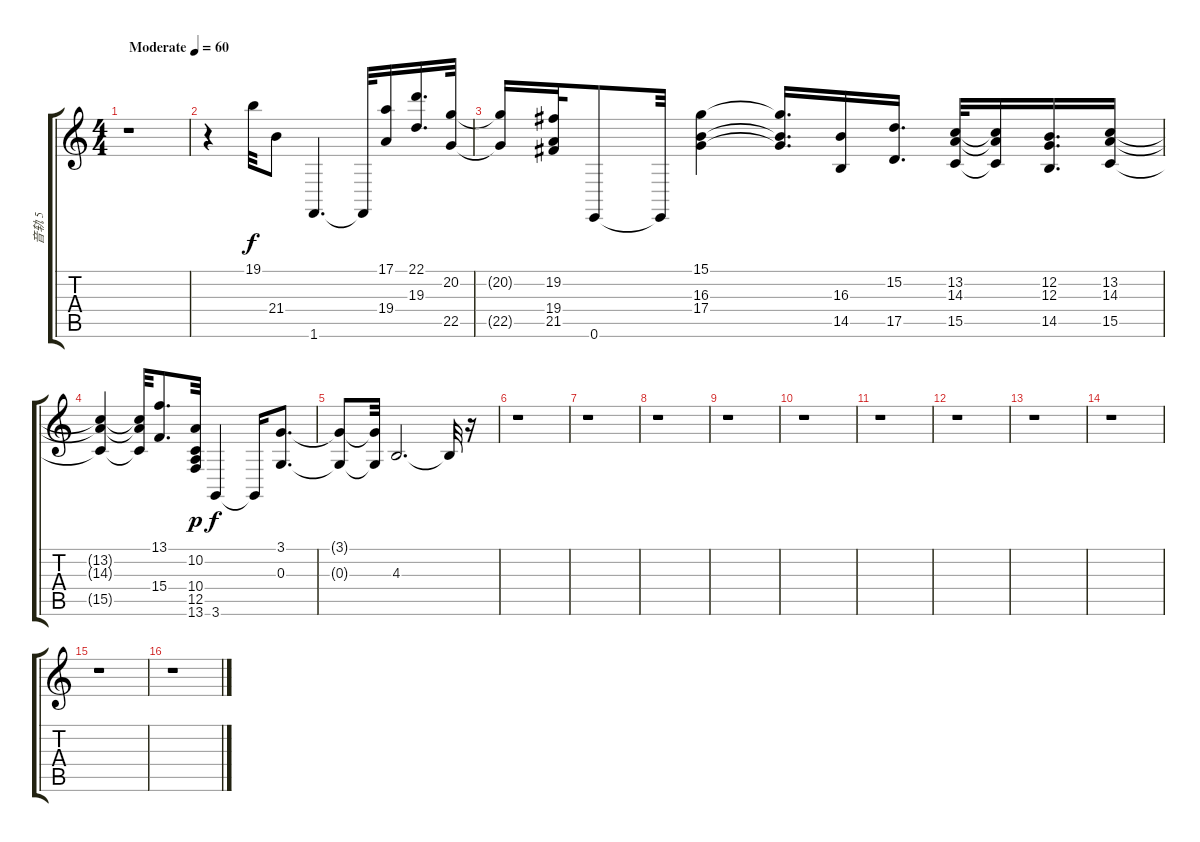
\track ("音轨 5" "音轨 5") {instrument stringensemble2}
\staff {score tabs}
\tuning (E4 B3 G3 D3 A2 E2) {hide}
\ts (4 4)
\tempo (60 "Moderate")
\clef g2
\ks c
r.1{dy f instrument stringensemble2} |
r.4 19.1.32 21.4.8 1.6.4{d} 1.6{t}.32 (17.1 19.4).16 (22.1 19.3).16{d} (20.2 22.5).32 |
(20.2{t} 22.5{t}).16 (19.2 19.4 21.5).32 0.6.8 0.6{t}.32 (15.1 16.3 17.4).4 (15.1{t} 16.3{t} 17.4{t}).16{d} (16.3 14.5).16 (15.2 17.5).16{d} (13.2 14.3 15.5).32 (13.2{t} 14.3{t} 15.5{t}).16 (12.2 12.3 14.5).16{d} (13.2 14.3 15.5).16 |
(13.2{t} 14.3{t} 15.5{t}).4 (13.2{t} 14.3{t} 15.5{t}).32 (13.1 15.4).8{d} (10.2 10.4 12.5 13.6).32{dy p} 3.6.4{dy f} 3.6{t}.16 (3.1 0.3).8{d} |
(3.1{t} 0.3{t}).8 (3.1{t} 0.3{t}).32 4.3.2{d} 4.3{t}.32 r.16 |
r.1 |
r.1 |
r.1 |
r.1 |
r.1 |
r.1 |
r.1 |
r.1 |
r.1 |
r.1 |
r.1
